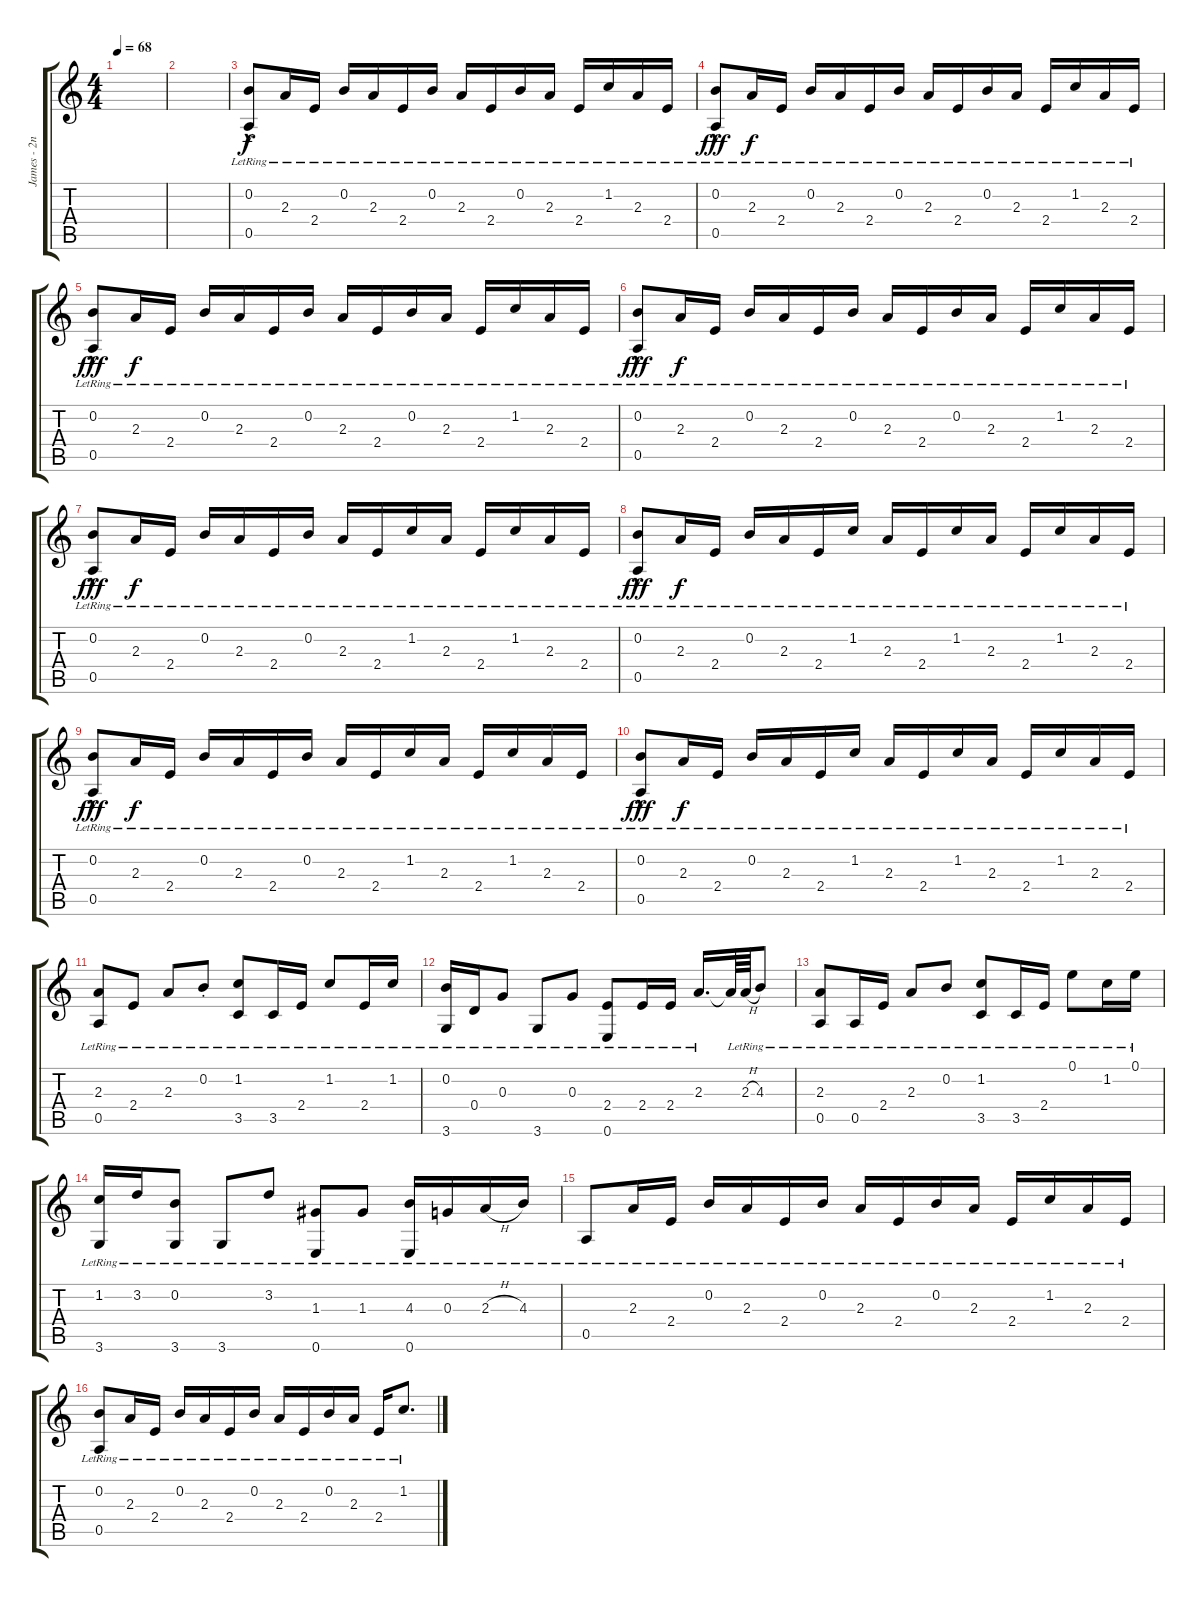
\track ("James - 2nd Acoustic/Distortion" "James - 2n") {instrument acousticguitarnylon}
\staff {score tabs}
\tuning (E4 B3 G3 D3 A2 E2) {hide}
\ts (4 4)
\tempo 68
\clef g2
\ks c
|
|
(0.2{hac lr} 0.5{hac lr}).8 2.3{lr}.16{dy f} 2.4{lr}.16 0.2{lr}.16 2.3{lr}.16 2.4{lr}.16 0.2{lr}.16 2.3{lr}.16 2.4{lr}.16 0.2{lr}.16 2.3{lr}.16 2.4{lr}.16 1.2{lr}.16 2.3{lr}.16 2.4{lr}.16 |
(0.2{hac lr} 0.5{hac lr}).8{dy fff} 2.3{lr}.16{dy f} 2.4{lr}.16 0.2{lr}.16 2.3{lr}.16 2.4{lr}.16 0.2{lr}.16 2.3{lr}.16 2.4{lr}.16 0.2{lr}.16 2.3{lr}.16 2.4{lr}.16 1.2{lr}.16 2.3{lr}.16 2.4{lr}.16 |
(0.2{hac lr} 0.5{hac lr}).8{dy fff} 2.3{lr}.16{dy f} 2.4{lr}.16 0.2{lr}.16 2.3{lr}.16 2.4{lr}.16 0.2{lr}.16 2.3{lr}.16 2.4{lr}.16 0.2{lr}.16 2.3{lr}.16 2.4{lr}.16 1.2{lr}.16 2.3{lr}.16 2.4{lr}.16 |
(0.2{hac lr} 0.5{hac lr}).8{dy fff} 2.3{lr}.16{dy f} 2.4{lr}.16 0.2{lr}.16 2.3{lr}.16 2.4{lr}.16 0.2{lr}.16 2.3{lr}.16 2.4{lr}.16 0.2{lr}.16 2.3{lr}.16 2.4{lr}.16 1.2{lr}.16 2.3{lr}.16 2.4{lr}.16 |
(0.2{hac lr} 0.5{hac lr}).8{dy fff} 2.3{lr}.16{dy f} 2.4{lr}.16 0.2{lr}.16 2.3{lr}.16 2.4{lr}.16 0.2{lr}.16 2.3{lr}.16 2.4{lr}.16 1.2{lr}.16 2.3{lr}.16 2.4{lr}.16 1.2{lr}.16 2.3{lr}.16 2.4{lr}.16 |
(0.2{hac lr} 0.5{hac lr}).8{dy fff} 2.3{lr}.16{dy f} 2.4{lr}.16 0.2{lr}.16 2.3{lr}.16 2.4{lr}.16 1.2{lr}.16 2.3{lr}.16 2.4{lr}.16 1.2{lr}.16 2.3{lr}.16 2.4{lr}.16 1.2{lr}.16 2.3{lr}.16 2.4{lr}.16 |
(0.2{hac lr} 0.5{hac lr}).8{dy fff} 2.3{lr}.16{dy f} 2.4{lr}.16 0.2{lr}.16 2.3{lr}.16 2.4{lr}.16 0.2{lr}.16 2.3{lr}.16 2.4{lr}.16 1.2{lr}.16 2.3{lr}.16 2.4{lr}.16 1.2{lr}.16 2.3{lr}.16 2.4{lr}.16 |
(0.2{hac lr} 0.5{hac lr}).8{dy fff} 2.3{lr}.16{dy f} 2.4{lr}.16 0.2{lr}.16 2.3{lr}.16 2.4{lr}.16 1.2{lr}.16 2.3{lr}.16 2.4{lr}.16 1.2{lr}.16 2.3{lr}.16 2.4{lr}.16 1.2{lr}.16 2.3{lr}.16 2.4{lr}.16 |
(2.3{lr} 0.5{lr}).8 2.4{lr}.8 2.3{lr}.8 0.2{st lr}.8 (1.2{lr} 3.5{lr}).8 3.5{lr}.16 2.4{lr}.16 1.2{lr}.8 2.4{lr}.16 1.2{lr}.16 |
(0.2{lr} 3.6{lr}).16 0.4{lr}.16 0.3{lr}.8 3.6{lr}.8 0.3{lr}.8 (2.4{lr} 0.6{lr}).8 2.4{lr}.16 2.4{lr}.16 2.3{lr}.16{d} 2.3{t}.64 2.3{h lr}.64 4.3{lr}.8 |
(2.3{lr} 0.5{lr}).8 0.5{lr}.16 2.4{lr}.16 2.3{lr}.8 0.2{lr}.8 (1.2{lr} 3.5{lr}).8 3.5{lr}.16 2.4{lr}.16 0.1{lr}.8 1.2{lr}.16 0.1{lr}.16 |
(1.2{lr} 3.6{lr}).16 3.2{lr}.16 (0.2{lr} 3.6{lr}).8 3.6{lr}.8 3.2{lr}.8 (1.3{lr} 0.6{lr}).8 1.3{lr}.8 (4.3{lr} 0.6{lr}).16 0.3{lr}.16 2.3{h lr}.16 4.3{lr}.16 |
0.5{lr}.8 2.3{lr}.16 2.4{lr}.16 0.2{lr}.16 2.3{lr}.16 2.4{lr}.16 0.2{lr}.16 2.3{lr}.16 2.4{lr}.16 0.2{lr}.16 2.3{lr}.16 2.4{lr}.16 1.2{lr}.16 2.3{lr}.16 2.4{lr}.16 |
(0.2{lr} 0.5{lr}).8 2.3{lr}.16 2.4{lr}.16 0.2{lr}.16 2.3{lr}.16 2.4{lr}.16 0.2{lr}.16 2.3{lr}.16 2.4{lr}.16 0.2{lr}.16 2.3{lr}.16 2.4{lr}.16 1.2{lr}.8{d}
